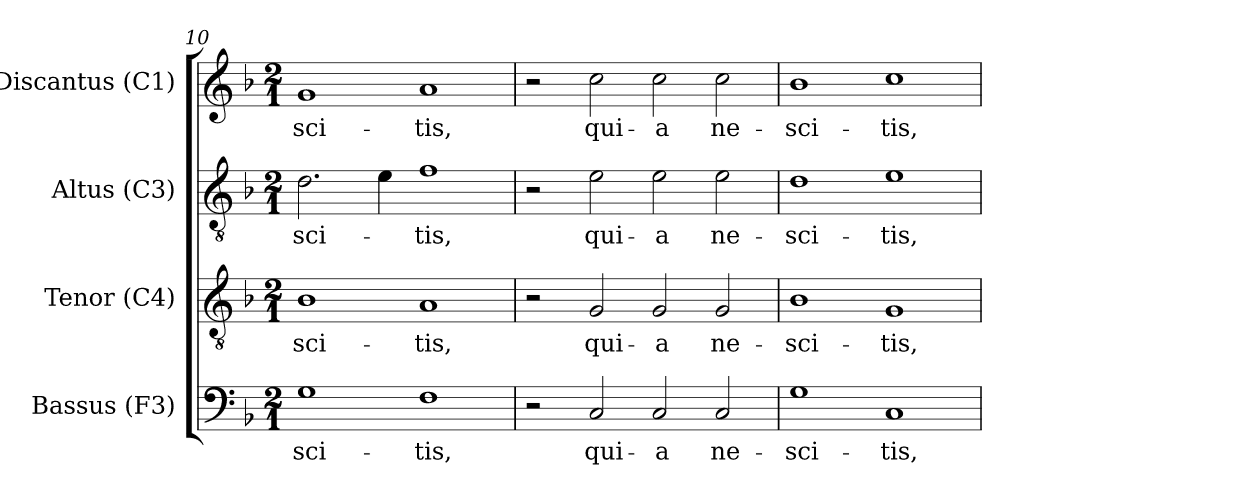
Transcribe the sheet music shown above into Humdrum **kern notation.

**kern	**text	**kern	**text	**kern	**text	**kern	**text
*part4	*part4	*part3	*part3	*part2	*part2	*part1	*part1
*staff4	*staff4	*staff3	*staff3	*staff2	*staff2	*staff1	*staff1
*I"Bassus (F3)	*	*I"Tenor (C4)	*	*I"Altus (C3)	*	*I"Discantus (C1)	*
*I'B.	*	*I'T.	*	*I'A.	*	*I'D.	*
*clefF4	*	*clefGv2	*	*clefGv2	*	*clefG2	*
*k[b-]	*	*k[b-]	*	*k[b-]	*	*k[b-]	*
*F:	*	*F:	*	*F:	*	*F:	*
*M2/1	*	*M2/1	*	*M2/1	*	*M2/1	*
=10	=10	=10	=10	=10	=10	=10	=10
!	!LO:LY:b:cj	!	!LO:LY:b:cj	!	!LO:LY:b:cj	!	!LO:LY:b:cj
1G	-sci-	1B-	-sci-	2.d\	-sci-	1g	-sci-
.	.	.	.	4e\	.	.	.
!	!LO:LY:b:cj	!	!LO:LY:b:cj	!	!LO:LY:b:cj	!	!LO:LY:b:cj
1F	-tis,	1A	-tis,	1f	-tis,	1a	-tis,
!!LO:LB:g=z
=11	=11	=11	=11	=11	=11	=11	=11
2r	.	2r	.	2r	.	2r	.
!	!LO:LY:b:cj	!	!LO:LY:b:cj	!	!LO:LY:b:cj	!	!LO:LY:b:cj
2C/	qui-	2G/	qui-	2e\	qui-	2cc\	qui-
!	!LO:LY:b:cj	!	!LO:LY:b:cj	!	!LO:LY:b:cj	!	!LO:LY:b:cj
2C/	-a	2G/	-a	2e\	-a	2cc\	-a
!	!LO:LY:b:cj	!	!LO:LY:b:cj	!	!LO:LY:b:cj	!	!LO:LY:b:cj
2C/	ne-	2G/	ne-	2e\	ne-	2cc\	ne-
=12	=12	=12	=12	=12	=12	=12	=12
!	!LO:LY:b:cj	!	!LO:LY:b:cj	!	!LO:LY:b:cj	!	!LO:LY:b:cj
1G	-sci-	1B-	-sci-	1d	-sci-	1b-	-sci-
!	!LO:LY:b:cj	!	!LO:LY:b:cj	!	!LO:LY:b:cj	!	!LO:LY:b:cj
1C	-tis,	1G	-tis,	1e	-tis,	1cc	-tis,
=	=	=	=	=	=	=	=
*-	*-	*-	*-	*-	*-	*-	*-
